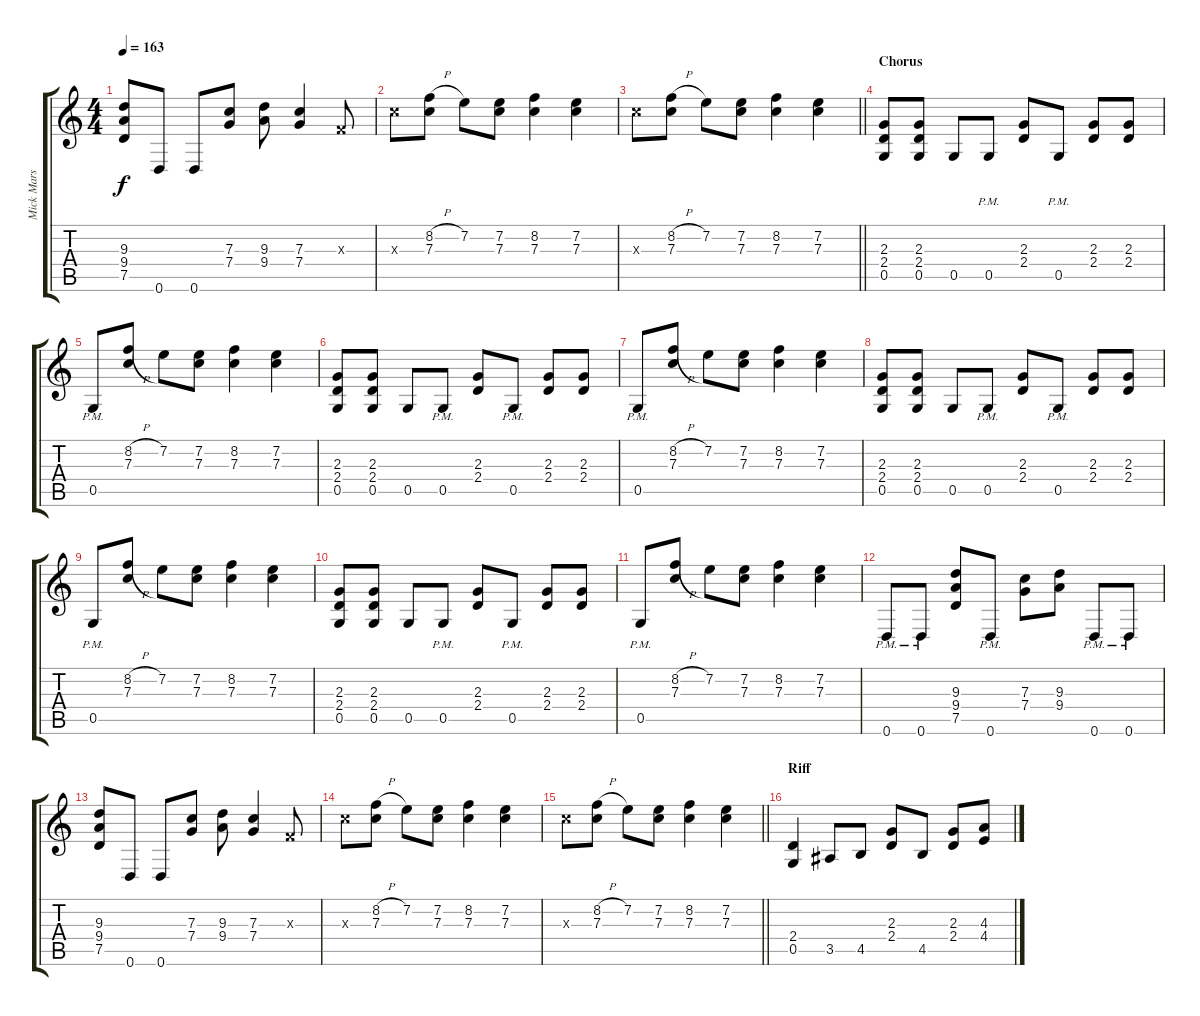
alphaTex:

\track ("Mick Mars" "Mick Mars") {instrument distortionguitar}
\staff {score tabs}
\tuning (D4 A3 F3 C3 G2 D2) {hide}
\ts (4 4)
\tempo 163
\clef g2
\ks c
(9.3 9.4 7.5).8{dy f} 0.6.8 0.6.8 (7.3 7.4).8 (9.3 9.4).8 (7.3 7.4).4 0.3{x}.8 |
7.3{x}.8 (8.2{h} 7.3).8 7.2.8 (7.2 7.3).8 (8.2 7.3).4 (7.2 7.3).4 |
\barLineRight lightlight
7.3{x}.8 (8.2{h} 7.3).8 7.2.8 (7.2 7.3).8 (8.2 7.3).4 (7.2 7.3).4 |
\section ("" "Chorus")
(2.3 2.4 0.5).8 (2.3 2.4 0.5).8 0.5.8 0.5{pm}.8 (2.3 2.4).8 0.5{pm}.8 (2.3 2.4).8 (2.3 2.4).8 |
0.5{pm}.8 (8.2{h} 7.3).8 7.2.8 (7.2 7.3).8 (8.2 7.3).4 (7.2 7.3).4 |
(2.3 2.4 0.5).8 (2.3 2.4 0.5).8 0.5.8 0.5{pm}.8 (2.3 2.4).8 0.5{pm}.8 (2.3 2.4).8 (2.3 2.4).8 |
0.5{pm}.8 (8.2{h} 7.3).8 7.2.8 (7.2 7.3).8 (8.2 7.3).4 (7.2 7.3).4 |
(2.3 2.4 0.5).8 (2.3 2.4 0.5).8 0.5.8 0.5{pm}.8 (2.3 2.4).8 0.5{pm}.8 (2.3 2.4).8 (2.3 2.4).8 |
0.5{pm}.8 (8.2{h} 7.3).8 7.2.8 (7.2 7.3).8 (8.2 7.3).4 (7.2 7.3).4 |
(2.3 2.4 0.5).8 (2.3 2.4 0.5).8 0.5.8 0.5{pm}.8 (2.3 2.4).8 0.5{pm}.8 (2.3 2.4).8 (2.3 2.4).8 |
0.5{pm}.8 (8.2{h} 7.3).8 7.2.8 (7.2 7.3).8 (8.2 7.3).4 (7.2 7.3).4 |
0.6{pm}.8 0.6{pm}.8 (9.3 9.4 7.5).8 0.6{pm}.8 (7.3 7.4).8 (9.3 9.4).8 0.6{pm}.8 0.6{pm}.8 |
(9.3 9.4 7.5).8 0.6.8 0.6.8 (7.3 7.4).8 (9.3 9.4).8 (7.3 7.4).4 0.3{x}.8 |
7.3{x}.8 (8.2{h} 7.3).8 7.2.8 (7.2 7.3).8 (8.2 7.3).4 (7.2 7.3).4 |
\barLineRight lightlight
7.3{x}.8 (8.2{h} 7.3).8 7.2.8 (7.2 7.3).8 (8.2 7.3).4 (7.2 7.3).4 |
\section ("" "Riff")
(2.4 0.5).4 3.5.8 4.5.8 (2.3 2.4).8 4.5.8 (2.3 2.4).8 (4.3{sl} 4.4{sl}).8
